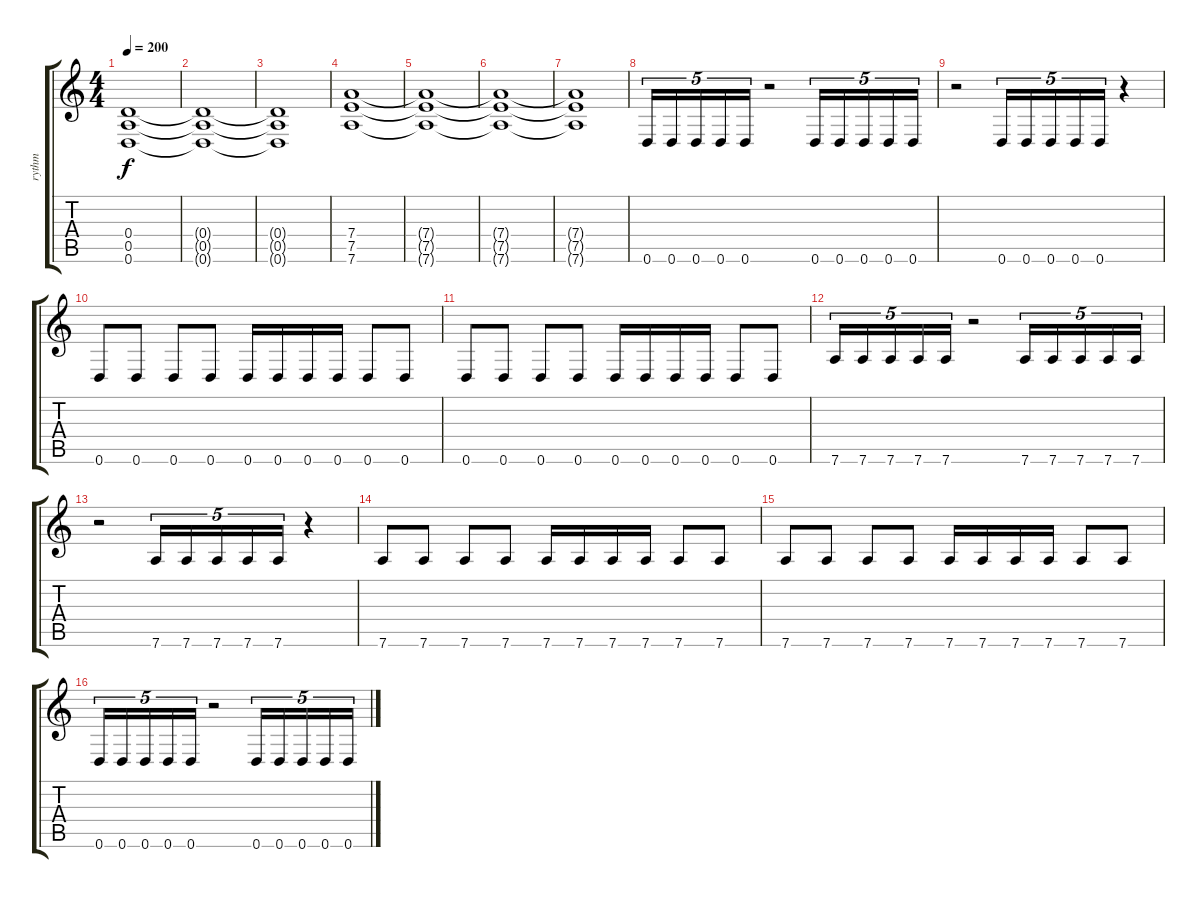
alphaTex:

\track ("rythm" "rythm") {instrument overdrivenguitar}
\staff {score tabs}
\tuning (E4 B3 G3 D3 A2 D2) {hide}
\ts (4 4)
\tempo 200
\clef g2
\ks c
(0.4{t} 0.5{t} 0.6{t}).1{dy f} |
(0.4{t} 0.5{t} 0.6{t}).1 |
(0.4{t} 0.5{t} 0.6{t}).1 |
(7.4 7.5 7.6).1 |
(7.4{t} 7.5{t} 7.6{t}).1 |
(7.4{t} 7.5{t} 7.6{t}).1 |
(7.4{t} 7.5{t} 7.6{t}).1 |
0.6.16{tu (5 4)} 0.6.16{tu (5 4)} 0.6.16{tu (5 4)} 0.6.16{tu (5 4)} 0.6.16{tu (5 4)} r.2 0.6.16{tu (5 4)} 0.6.16{tu (5 4)} 0.6.16{tu (5 4)} 0.6.16{tu (5 4)} 0.6.16{tu (5 4)} |
r.2 0.6.16{tu (5 4)} 0.6.16{tu (5 4)} 0.6.16{tu (5 4)} 0.6.16{tu (5 4)} 0.6.16{tu (5 4)} r.4 |
0.6.8 0.6.8 0.6.8 0.6.8 0.6.16 0.6.16 0.6.16 0.6.16 0.6.8 0.6.8 |
0.6.8 0.6.8 0.6.8 0.6.8 0.6.16 0.6.16 0.6.16 0.6.16 0.6.8 0.6.8 |
7.6.16{tu (5 4)} 7.6.16{tu (5 4)} 7.6.16{tu (5 4)} 7.6.16{tu (5 4)} 7.6.16{tu (5 4)} r.2 7.6.16{tu (5 4)} 7.6.16{tu (5 4)} 7.6.16{tu (5 4)} 7.6.16{tu (5 4)} 7.6.16{tu (5 4)} |
r.2 7.6.16{tu (5 4)} 7.6.16{tu (5 4)} 7.6.16{tu (5 4)} 7.6.16{tu (5 4)} 7.6.16{tu (5 4)} r.4 |
7.6.8 7.6.8 7.6.8 7.6.8 7.6.16 7.6.16 7.6.16 7.6.16 7.6.8 7.6.8 |
7.6.8 7.6.8 7.6.8 7.6.8 7.6.16 7.6.16 7.6.16 7.6.16 7.6.8 7.6.8 |
0.6.16{tu (5 4)} 0.6.16{tu (5 4)} 0.6.16{tu (5 4)} 0.6.16{tu (5 4)} 0.6.16{tu (5 4)} r.2 0.6.16{tu (5 4)} 0.6.16{tu (5 4)} 0.6.16{tu (5 4)} 0.6.16{tu (5 4)} 0.6.16{tu (5 4)}
